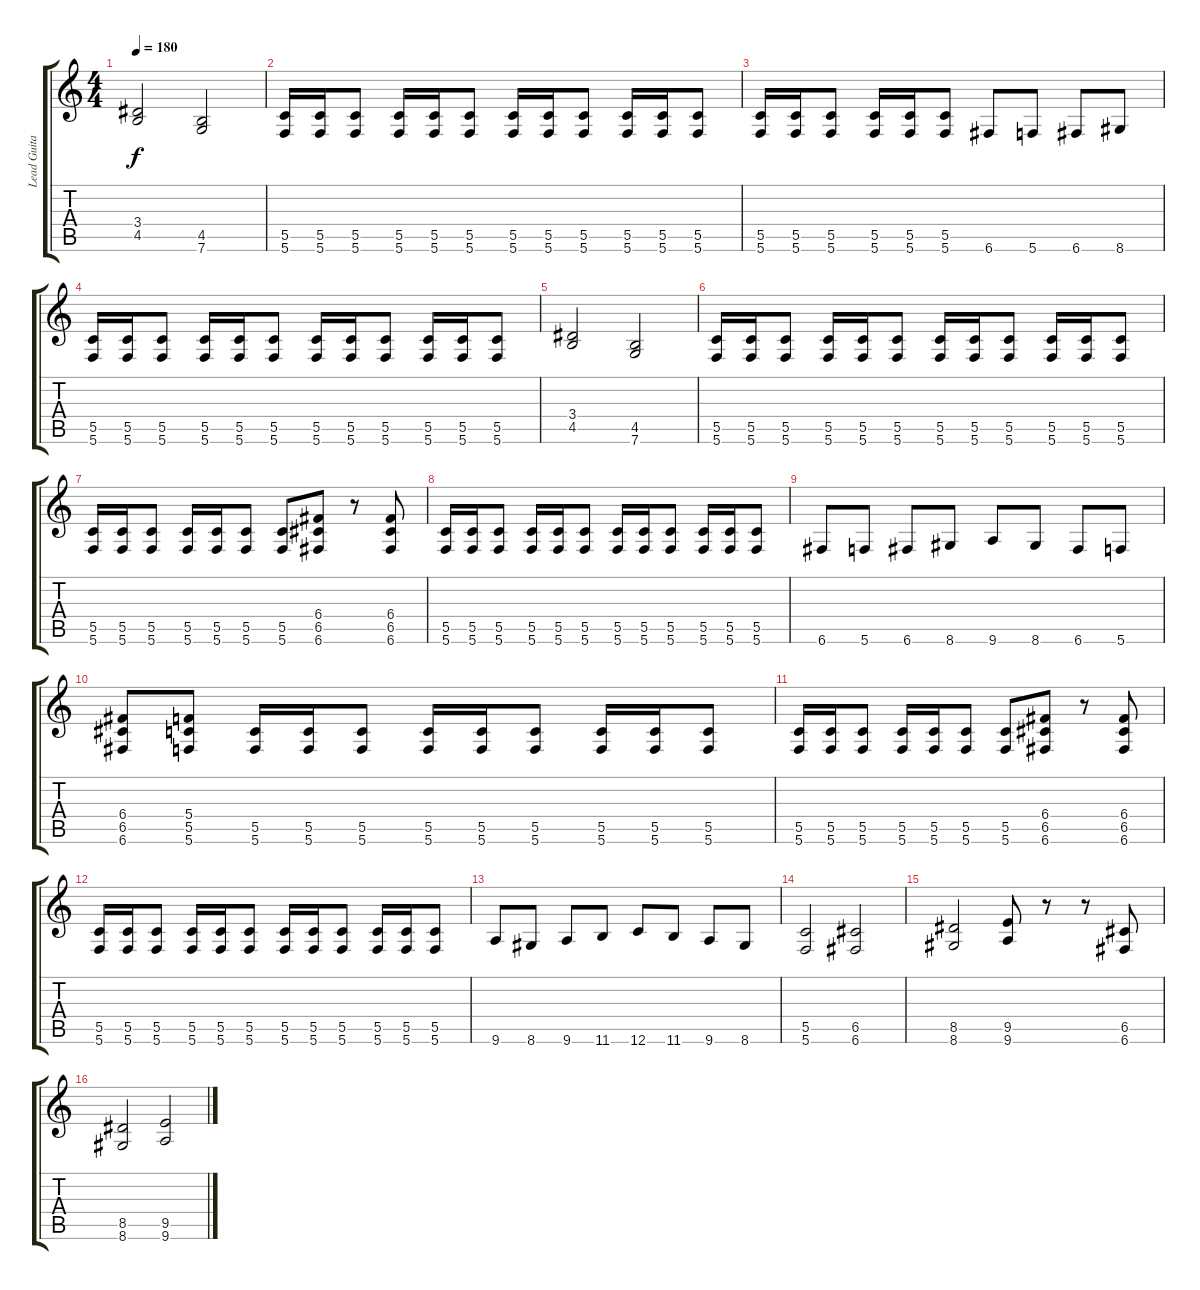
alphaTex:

\track ("Lead Guitar" "Lead Guita") {instrument distortionguitar}
\staff {score tabs}
\tuning (D4 A3 F3 C3 G2 C2) {hide}
\ts (4 4)
\tempo 180
\clef g2
\ks c
(3.4 4.5).2{dy f} (4.5 7.6).2 |
(5.5 5.6).16 (5.5 5.6).16 (5.5 5.6).8 (5.5 5.6).16 (5.5 5.6).16 (5.5 5.6).8 (5.5 5.6).16 (5.5 5.6).16 (5.5 5.6).8 (5.5 5.6).16 (5.5 5.6).16 (5.5 5.6).8 |
(5.5 5.6).16 (5.5 5.6).16 (5.5 5.6).8 (5.5 5.6).16 (5.5 5.6).16 (5.5 5.6).8 6.6.8 5.6.8 6.6.8 8.6.8 |
(5.5 5.6).16 (5.5 5.6).16 (5.5 5.6).8 (5.5 5.6).16 (5.5 5.6).16 (5.5 5.6).8 (5.5 5.6).16 (5.5 5.6).16 (5.5 5.6).8 (5.5 5.6).16 (5.5 5.6).16 (5.5 5.6).8 |
(3.4 4.5).2 (4.5 7.6).2 |
(5.5 5.6).16 (5.5 5.6).16 (5.5 5.6).8 (5.5 5.6).16 (5.5 5.6).16 (5.5 5.6).8 (5.5 5.6).16 (5.5 5.6).16 (5.5 5.6).8 (5.5 5.6).16 (5.5 5.6).16 (5.5 5.6).8 |
(5.5 5.6).16 (5.5 5.6).16 (5.5 5.6).8 (5.5 5.6).16 (5.5 5.6).16 (5.5 5.6).8 (5.5 5.6).8 (6.4 6.5 6.6).8 r.8 (6.4 6.5 6.6).8 |
(5.5 5.6).16 (5.5 5.6).16 (5.5 5.6).8 (5.5 5.6).16 (5.5 5.6).16 (5.5 5.6).8 (5.5 5.6).16 (5.5 5.6).16 (5.5 5.6).8 (5.5 5.6).16 (5.5 5.6).16 (5.5 5.6).8 |
6.6.8 5.6.8 6.6.8 8.6.8 9.6.8 8.6.8 6.6.8 5.6.8 |
(6.4 6.5 6.6).8 (5.4 5.5 5.6).8 (5.5 5.6).16 (5.5 5.6).16 (5.5 5.6).8 (5.5 5.6).16 (5.5 5.6).16 (5.5 5.6).8 (5.5 5.6).16 (5.5 5.6).16 (5.5 5.6).8 |
(5.5 5.6).16 (5.5 5.6).16 (5.5 5.6).8 (5.5 5.6).16 (5.5 5.6).16 (5.5 5.6).8 (5.5 5.6).8 (6.4 6.5 6.6).8 r.8 (6.4 6.5 6.6).8 |
(5.5 5.6).16 (5.5 5.6).16 (5.5 5.6).8 (5.5 5.6).16 (5.5 5.6).16 (5.5 5.6).8 (5.5 5.6).16 (5.5 5.6).16 (5.5 5.6).8 (5.5 5.6).16 (5.5 5.6).16 (5.5 5.6).8 |
9.6.8 8.6.8 9.6.8 11.6.8 12.6.8 11.6.8 9.6.8 8.6.8 |
(5.5 5.6).2 (6.5 6.6).2 |
(8.5 8.6).2 (9.5 9.6).8 r.8 r.8 (6.5 6.6).8 |
(8.5 8.6).2 (9.5 9.6).2
